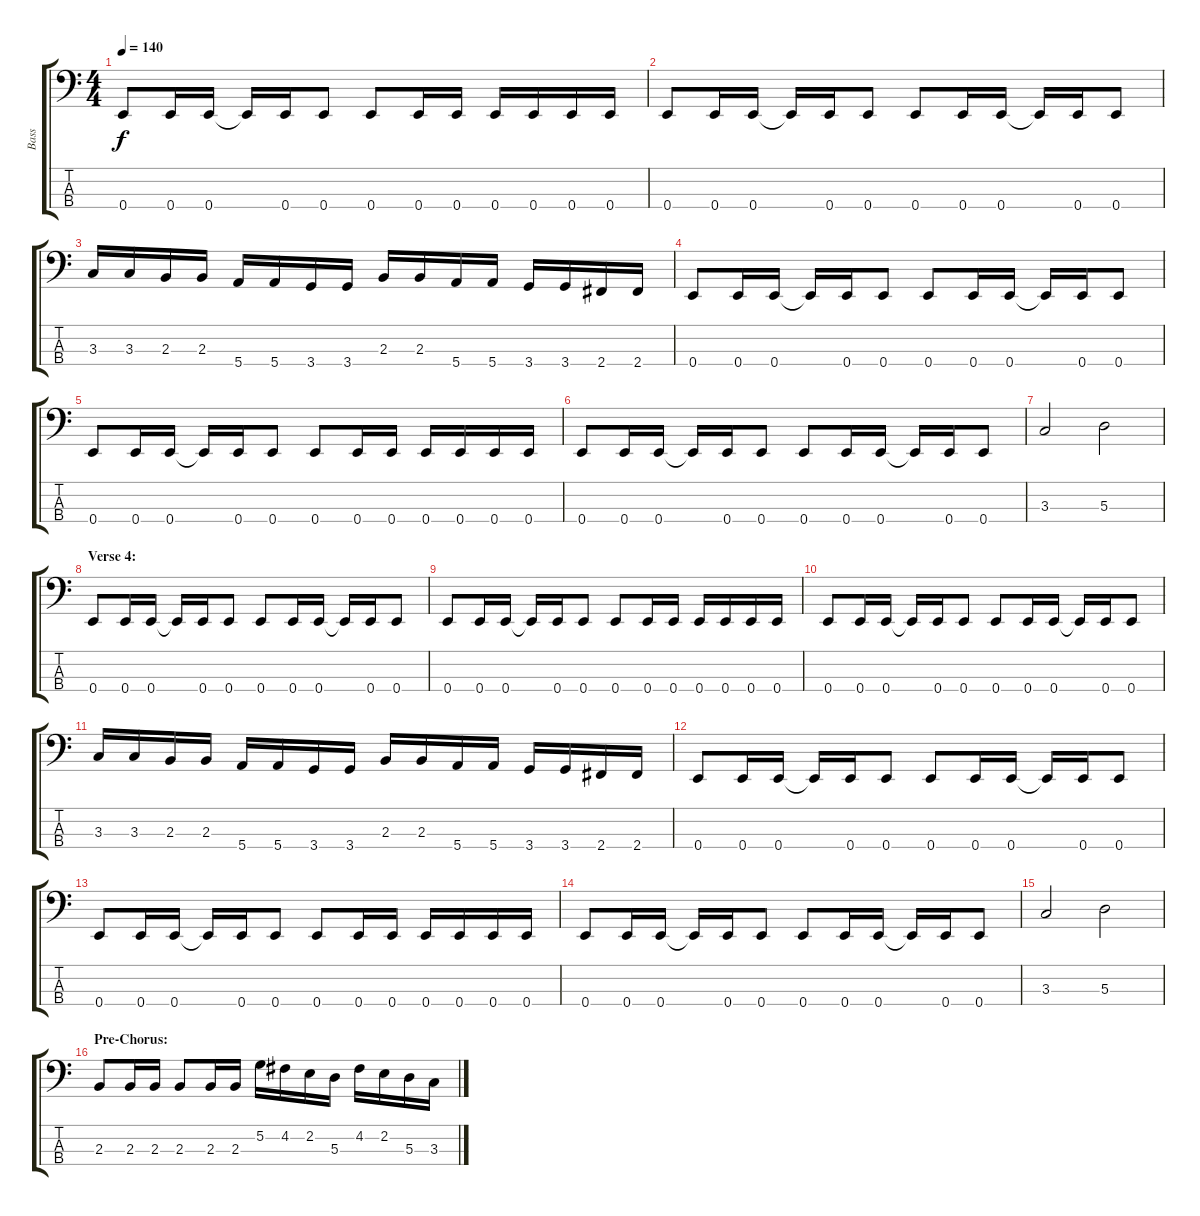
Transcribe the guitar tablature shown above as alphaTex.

\track ("Bass" "Bass") {instrument electricbasspick}
\staff {score tabs}
\tuning (G2 D2 A1 E1) {hide}
\ts (4 4)
\tempo 140
\clef f4
\ks c
0.4.8{dy f} 0.4.16 0.4.16 0.4{t}.16 0.4.16 0.4.8 0.4.8 0.4.16 0.4.16 0.4.16 0.4.16 0.4.16 0.4.16 |
0.4.8 0.4.16 0.4.16 0.4{t}.16 0.4.16 0.4.8 0.4.8 0.4.16 0.4.16 0.4{t}.16 0.4.16 0.4.8 |
3.3.16 3.3.16 2.3.16 2.3.16 5.4.16 5.4.16 3.4.16 3.4.16 2.3.16 2.3.16 5.4.16 5.4.16 3.4.16 3.4.16 2.4.16 2.4.16 |
0.4.8 0.4.16 0.4.16 0.4{t}.16 0.4.16 0.4.8 0.4.8 0.4.16 0.4.16 0.4{t}.16 0.4.16 0.4.8 |
0.4.8 0.4.16 0.4.16 0.4{t}.16 0.4.16 0.4.8 0.4.8 0.4.16 0.4.16 0.4.16 0.4.16 0.4.16 0.4.16 |
0.4.8 0.4.16 0.4.16 0.4{t}.16 0.4.16 0.4.8 0.4.8 0.4.16 0.4.16 0.4{t}.16 0.4.16 0.4.8 |
3.3.2 5.3.2 |
\section ("" "Verse 4:")
0.4.8 0.4.16 0.4.16 0.4{t}.16 0.4.16 0.4.8 0.4.8 0.4.16 0.4.16 0.4{t}.16 0.4.16 0.4.8 |
0.4.8 0.4.16 0.4.16 0.4{t}.16 0.4.16 0.4.8 0.4.8 0.4.16 0.4.16 0.4.16 0.4.16 0.4.16 0.4.16 |
0.4.8 0.4.16 0.4.16 0.4{t}.16 0.4.16 0.4.8 0.4.8 0.4.16 0.4.16 0.4{t}.16 0.4.16 0.4.8 |
3.3.16 3.3.16 2.3.16 2.3.16 5.4.16 5.4.16 3.4.16 3.4.16 2.3.16 2.3.16 5.4.16 5.4.16 3.4.16 3.4.16 2.4.16 2.4.16 |
0.4.8 0.4.16 0.4.16 0.4{t}.16 0.4.16 0.4.8 0.4.8 0.4.16 0.4.16 0.4{t}.16 0.4.16 0.4.8 |
0.4.8 0.4.16 0.4.16 0.4{t}.16 0.4.16 0.4.8 0.4.8 0.4.16 0.4.16 0.4.16 0.4.16 0.4.16 0.4.16 |
0.4.8 0.4.16 0.4.16 0.4{t}.16 0.4.16 0.4.8 0.4.8 0.4.16 0.4.16 0.4{t}.16 0.4.16 0.4.8 |
3.3.2 5.3.2 |
\section ("" "Pre-Chorus:")
2.3.8 2.3.16 2.3.16 2.3.8 2.3.16 2.3.16 5.2.16 4.2.16 2.2.16 5.3.16 4.2.16 2.2.16 5.3.16 3.3.16
